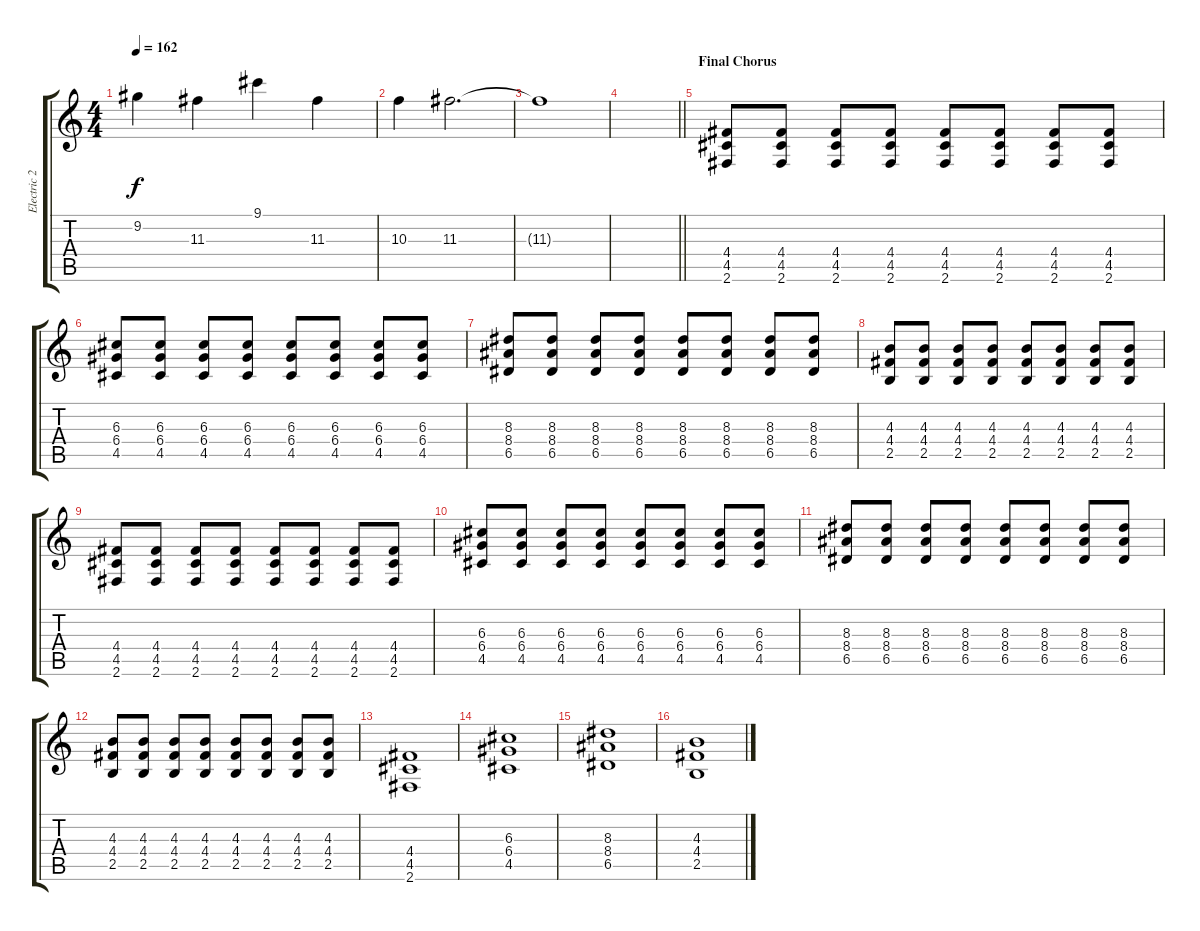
\track ("Electric 2" "Electric 2") {instrument distortionguitar}
\staff {score tabs}
\tuning (E4 B3 G3 D3 A2 E2) {hide}
\ts (4 4)
\tempo 162
\clef g2
\ks c
9.2{t}.4{dy f} 11.3.4 9.1.4 11.3.4 |
10.3.4 11.3.2{d} |
11.3{t}.1 |
\barLineRight lightlight
|
\section ("" "Final Chorus")
(4.4 4.5 2.6).8 (4.4 4.5 2.6).8 (4.4 4.5 2.6).8 (4.4 4.5 2.6).8 (4.4 4.5 2.6).8 (4.4 4.5 2.6).8 (4.4 4.5 2.6).8 (4.4 4.5 2.6).8 |
(6.3 6.4 4.5).8 (6.3 6.4 4.5).8 (6.3 6.4 4.5).8 (6.3 6.4 4.5).8 (6.3 6.4 4.5).8 (6.3 6.4 4.5).8 (6.3 6.4 4.5).8 (6.3 6.4 4.5).8 |
(8.3 8.4 6.5).8 (8.3 8.4 6.5).8 (8.3 8.4 6.5).8 (8.3 8.4 6.5).8 (8.3 8.4 6.5).8 (8.3 8.4 6.5).8 (8.3 8.4 6.5).8 (8.3 8.4 6.5).8 |
(4.3 4.4 2.5).8 (4.3 4.4 2.5).8 (4.3 4.4 2.5).8 (4.3 4.4 2.5).8 (4.3 4.4 2.5).8 (4.3 4.4 2.5).8 (4.3 4.4 2.5).8 (4.3 4.4 2.5).8 |
(4.4 4.5 2.6).8 (4.4 4.5 2.6).8 (4.4 4.5 2.6).8 (4.4 4.5 2.6).8 (4.4 4.5 2.6).8 (4.4 4.5 2.6).8 (4.4 4.5 2.6).8 (4.4 4.5 2.6).8 |
(6.3 6.4 4.5).8 (6.3 6.4 4.5).8 (6.3 6.4 4.5).8 (6.3 6.4 4.5).8 (6.3 6.4 4.5).8 (6.3 6.4 4.5).8 (6.3 6.4 4.5).8 (6.3 6.4 4.5).8 |
(8.3 8.4 6.5).8 (8.3 8.4 6.5).8 (8.3 8.4 6.5).8 (8.3 8.4 6.5).8 (8.3 8.4 6.5).8 (8.3 8.4 6.5).8 (8.3 8.4 6.5).8 (8.3 8.4 6.5).8 |
(4.3 4.4 2.5).8 (4.3 4.4 2.5).8 (4.3 4.4 2.5).8 (4.3 4.4 2.5).8 (4.3 4.4 2.5).8 (4.3 4.4 2.5).8 (4.3 4.4 2.5).8 (4.3 4.4 2.5).8 |
(4.4 4.5 2.6).1 |
(6.3 6.4 4.5).1 |
(8.3 8.4 6.5).1 |
(4.3 4.4 2.5).1
